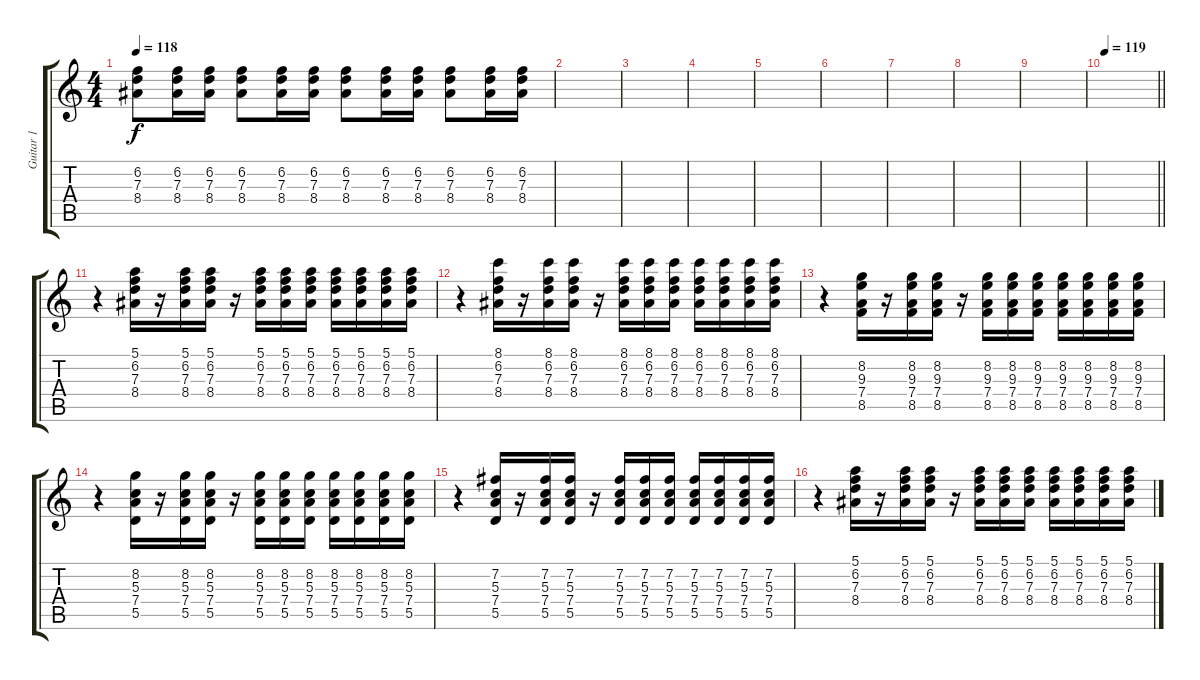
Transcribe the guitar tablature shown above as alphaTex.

\track ("Guitar 1" "Guitar 1") {instrument electricguitarjazz}
\staff {score tabs}
\tuning (E4 B3 G3 D3 A2 E2) {hide}
\ts (4 4)
\tempo 118
\clef g2
\ks c
(6.2 7.3 8.4).8{dy f} (6.2 7.3 8.4).16 (6.2 7.3 8.4).16 (6.2 7.3 8.4).8 (6.2 7.3 8.4).16 (6.2 7.3 8.4).16 (6.2 7.3 8.4).8 (6.2 7.3 8.4).16 (6.2 7.3 8.4).16 (6.2 7.3 8.4).8 (6.2 7.3 8.4).16 (6.2 7.3 8.4).16 |
|
|
|
|
|
|
|
|
\tempo 119
\barLineRight lightlight
|
r.4 (5.1 6.2 7.3 8.4).16 r.16 (5.1 6.2 7.3 8.4).16 (5.1 6.2 7.3 8.4).16 r.16 (5.1 6.2 7.3 8.4).16 (5.1 6.2 7.3 8.4).16 (5.1 6.2 7.3 8.4).16 (5.1 6.2 7.3 8.4).16 (5.1 6.2 7.3 8.4).16 (5.1 6.2 7.3 8.4).16 (5.1 6.2 7.3 8.4).16 |
r.4 (8.1 6.2 7.3 8.4).16 r.16 (8.1 6.2 7.3 8.4).16 (8.1 6.2 7.3 8.4).16 r.16 (8.1 6.2 7.3 8.4).16 (8.1 6.2 7.3 8.4).16 (8.1 6.2 7.3 8.4).16 (8.1 6.2 7.3 8.4).16 (8.1 6.2 7.3 8.4).16 (8.1 6.2 7.3 8.4).16 (8.1 6.2 7.3 8.4).16 |
r.4 (8.2 9.3 7.4 8.5).16 r.16 (8.2 9.3 7.4 8.5).16 (8.2 9.3 7.4 8.5).16 r.16 (8.2 9.3 7.4 8.5).16 (8.2 9.3 7.4 8.5).16 (8.2 9.3 7.4 8.5).16 (8.2 9.3 7.4 8.5).16 (8.2 9.3 7.4 8.5).16 (8.2 9.3 7.4 8.5).16 (8.2 9.3 7.4 8.5).16 |
r.4 (8.2 5.3 7.4 5.5).16 r.16 (8.2 5.3 7.4 5.5).16 (8.2 5.3 7.4 5.5).16 r.16 (8.2 5.3 7.4 5.5).16 (8.2 5.3 7.4 5.5).16 (8.2 5.3 7.4 5.5).16 (8.2 5.3 7.4 5.5).16 (8.2 5.3 7.4 5.5).16 (8.2 5.3 7.4 5.5).16 (8.2 5.3 7.4 5.5).16 |
r.4 (7.2 5.3 7.4 5.5).16 r.16 (7.2 5.3 7.4 5.5).16 (7.2 5.3 7.4 5.5).16 r.16 (7.2 5.3 7.4 5.5).16 (7.2 5.3 7.4 5.5).16 (7.2 5.3 7.4 5.5).16 (7.2 5.3 7.4 5.5).16 (7.2 5.3 7.4 5.5).16 (7.2 5.3 7.4 5.5).16 (7.2 5.3 7.4 5.5).16 |
r.4 (5.1 6.2 7.3 8.4).16 r.16 (5.1 6.2 7.3 8.4).16 (5.1 6.2 7.3 8.4).16 r.16 (5.1 6.2 7.3 8.4).16 (5.1 6.2 7.3 8.4).16 (5.1 6.2 7.3 8.4).16 (5.1 6.2 7.3 8.4).16 (5.1 6.2 7.3 8.4).16 (5.1 6.2 7.3 8.4).16 (5.1 6.2 7.3 8.4).16
